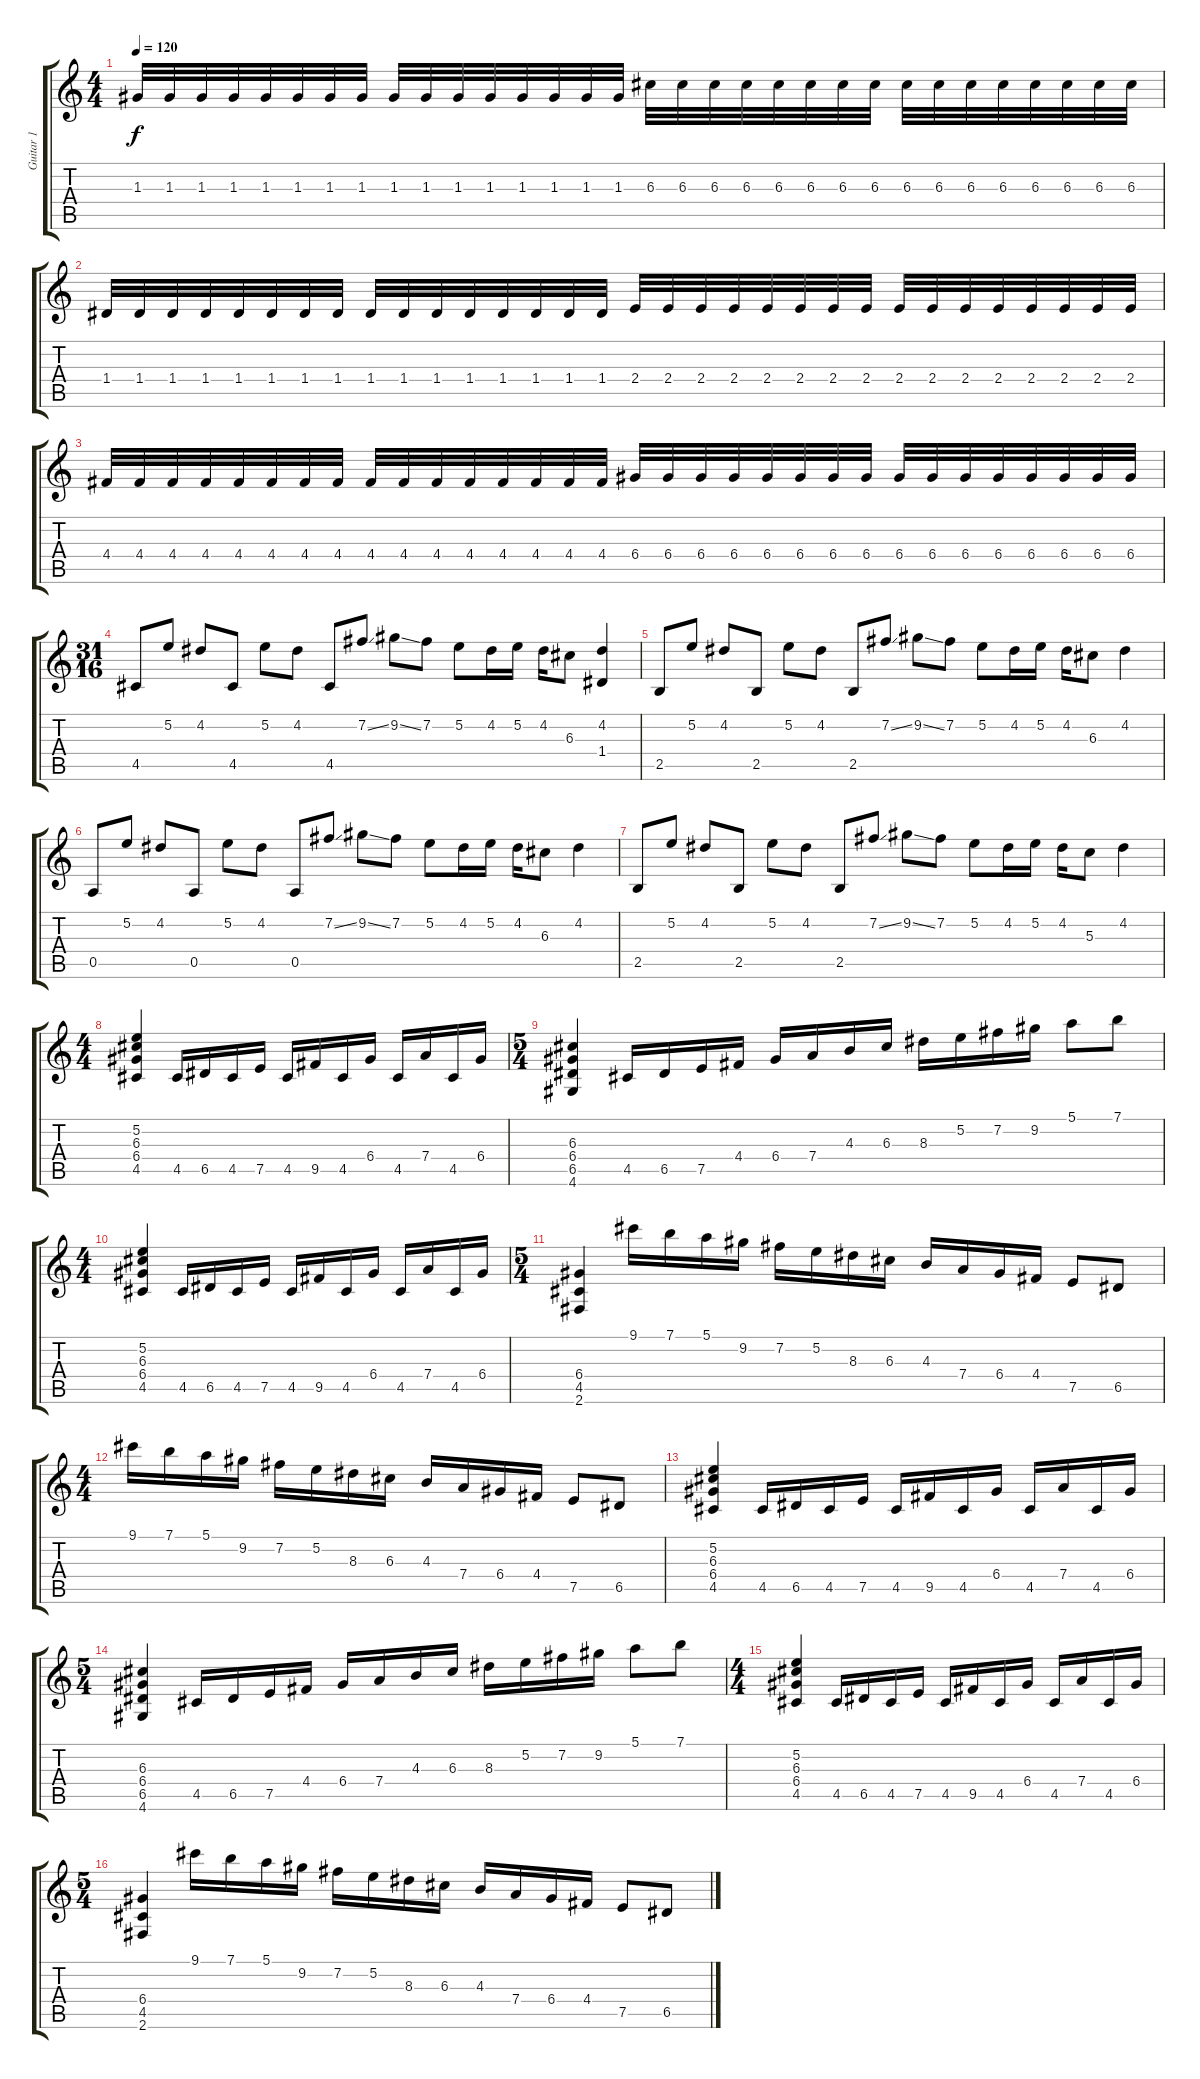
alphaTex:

\track ("Guitar 1" "Guitar 1") {instrument distortionguitar}
\staff {score tabs}
\tuning (E4 B3 G3 D3 A2 E2) {hide}
\ts (4 4)
\tempo 120
\clef g2
\ks c
1.3.32{dy f} 1.3.32 1.3.32 1.3.32 1.3.32 1.3.32 1.3.32 1.3.32 1.3.32 1.3.32 1.3.32 1.3.32 1.3.32 1.3.32 1.3.32 1.3.32 6.3.32 6.3.32 6.3.32 6.3.32 6.3.32 6.3.32 6.3.32 6.3.32 6.3.32 6.3.32 6.3.32 6.3.32 6.3.32 6.3.32 6.3.32 6.3.32 |
1.4.32 1.4.32 1.4.32 1.4.32 1.4.32 1.4.32 1.4.32 1.4.32 1.4.32 1.4.32 1.4.32 1.4.32 1.4.32 1.4.32 1.4.32 1.4.32 2.4.32 2.4.32 2.4.32 2.4.32 2.4.32 2.4.32 2.4.32 2.4.32 2.4.32 2.4.32 2.4.32 2.4.32 2.4.32 2.4.32 2.4.32 2.4.32 |
4.4.32 4.4.32 4.4.32 4.4.32 4.4.32 4.4.32 4.4.32 4.4.32 4.4.32 4.4.32 4.4.32 4.4.32 4.4.32 4.4.32 4.4.32 4.4.32 6.4.32 6.4.32 6.4.32 6.4.32 6.4.32 6.4.32 6.4.32 6.4.32 6.4.32 6.4.32 6.4.32 6.4.32 6.4.32 6.4.32 6.4.32 6.4.32 |
\ts (31 16)
4.5.8 5.2.8 4.2.8 4.5.8 5.2.8 4.2.8 4.5.8 7.2{ss}.8 9.2{ss}.8 7.2.8 5.2.8 4.2.16 5.2.16 4.2.16 6.3.8 (4.2 1.4).4 |
2.5.8 5.2.8 4.2.8 2.5.8 5.2.8 4.2.8 2.5.8 7.2{ss}.8 9.2{ss}.8 7.2.8 5.2.8 4.2.16 5.2.16 4.2.16 6.3.8 4.2.4 |
0.5.8 5.2.8 4.2.8 0.5.8 5.2.8 4.2.8 0.5.8 7.2{ss}.8 9.2{ss}.8 7.2.8 5.2.8 4.2.16 5.2.16 4.2.16 6.3.8 4.2.4 |
2.5.8 5.2.8 4.2.8 2.5.8 5.2.8 4.2.8 2.5.8 7.2{ss}.8 9.2{ss}.8 7.2.8 5.2.8 4.2.16 5.2.16 4.2.16 5.3.8 4.2.4 |
\ts (4 4)
(5.2 6.3 6.4 4.5).4 4.5.16 6.5.16 4.5.16 7.5.16 4.5.16 9.5.16 4.5.16 6.4.16 4.5.16 7.4.16 4.5.16 6.4.16 |
\ts (5 4)
(6.3 6.4 6.5 4.6).4 4.5.16 6.5.16 7.5.16 4.4.16 6.4.16 7.4.16 4.3.16 6.3.16 8.3.16 5.2.16 7.2.16 9.2.16 5.1.8 7.1.8 |
\ts (4 4)
(5.2 6.3 6.4 4.5).4 4.5.16 6.5.16 4.5.16 7.5.16 4.5.16 9.5.16 4.5.16 6.4.16 4.5.16 7.4.16 4.5.16 6.4.16 |
\ts (5 4)
(6.4 4.5 2.6).4 9.1.16 7.1.16 5.1.16 9.2.16 7.2.16 5.2.16 8.3.16 6.3.16 4.3.16 7.4.16 6.4.16 4.4.16 7.5.8 6.5.8 |
\ts (4 4)
9.1.16 7.1.16 5.1.16 9.2.16 7.2.16 5.2.16 8.3.16 6.3.16 4.3.16 7.4.16 6.4.16 4.4.16 7.5.8 6.5.8 |
(5.2 6.3 6.4 4.5).4 4.5.16 6.5.16 4.5.16 7.5.16 4.5.16 9.5.16 4.5.16 6.4.16 4.5.16 7.4.16 4.5.16 6.4.16 |
\ts (5 4)
(6.3 6.4 6.5 4.6).4 4.5.16 6.5.16 7.5.16 4.4.16 6.4.16 7.4.16 4.3.16 6.3.16 8.3.16 5.2.16 7.2.16 9.2.16 5.1.8 7.1.8 |
\ts (4 4)
(5.2 6.3 6.4 4.5).4 4.5.16 6.5.16 4.5.16 7.5.16 4.5.16 9.5.16 4.5.16 6.4.16 4.5.16 7.4.16 4.5.16 6.4.16 |
\ts (5 4)
(6.4 4.5 2.6).4 9.1.16 7.1.16 5.1.16 9.2.16 7.2.16 5.2.16 8.3.16 6.3.16 4.3.16 7.4.16 6.4.16 4.4.16 7.5.8 6.5.8
